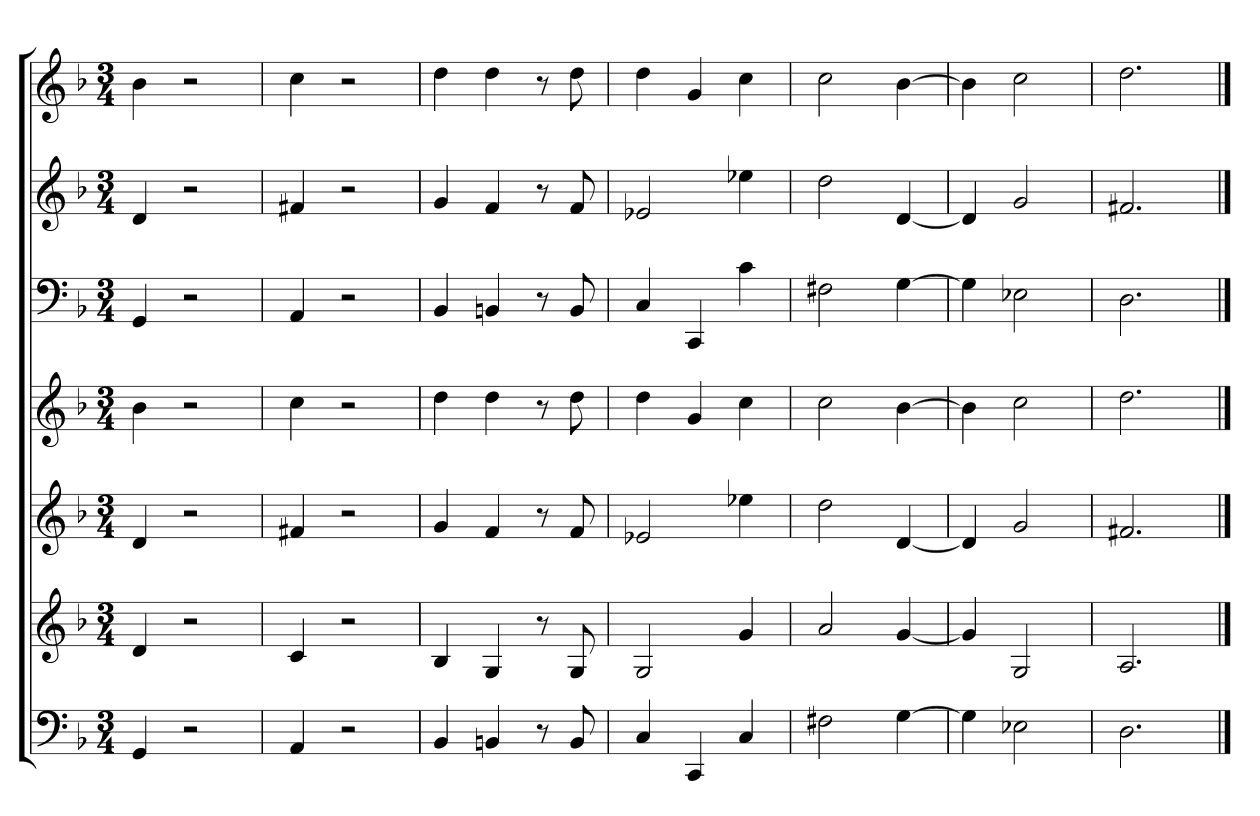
**kern	**kern	**kern	**kern	**kern	**kern	**kern
*part7	*part6	*part5	*part4	*part3	*part2	*part1
*staff7	*staff6	*staff5	*staff4	*staff3	*staff2	*staff1
*k[b-]	*k[b-]	*k[b-]	*k[b-]	*k[b-]	*k[b-]	*k[b-]
*d:	*d:	*d:	*d:	*d:	*d:	*d:
*M3/4	*M3/4	*M3/4	*M3/4	*M3/4	*M3/4	*M3/4
=1	=1	=1	=1	=1	=1	=1
4GG	4d	4d	4b-	4GG	4d	4b-
2r	2r	2r	2r	2r	2r	2r
=2	=2	=2	=2	=2	=2	=2
4AA	4c	4f#X	4cc	4AA	4f#X	4cc
2r	2r	2r	2r	2r	2r	2r
=3	=3	=3	=3	=3	=3	=3
4BB-	4B-	4g	4dd	4BB-	4g	4dd
4BBn	4G	4f	4dd	4BBn	4f	4dd
8r	8r	8r	8r	8r	8r	8r
8BB	8G	8f	8dd	8BB	8f	8dd
=4	=4	=4	=4	=4	=4	=4
4C	2G	2e-X	4dd	4C	2e-X	4dd
4CC	.	.	4g	4CC	.	4g
4C	4g	4ee-X	4cc	4c	4ee-X	4cc
=5	=5	=5	=5	=5	=5	=5
2F#X	2a	2dd	2cc	2F#X	2dd	2cc
[4G	[4g	[4d	[4b-	[4G	[4d	[4b-
=6	=6	=6	=6	=6	=6	=6
4G]	4g]	4d]	4b-]	4G]	4d]	4b-]
2E-X	2G	2g	2cc	2E-X	2g	2cc
=7	=7	=7	=7	=7	=7	=7
2.D	2.A	2.f#X	2.dd	2.D	2.f#X	2.dd
==	==	==	==	==	==	==
*-	*-	*-	*-	*-	*-	*-
